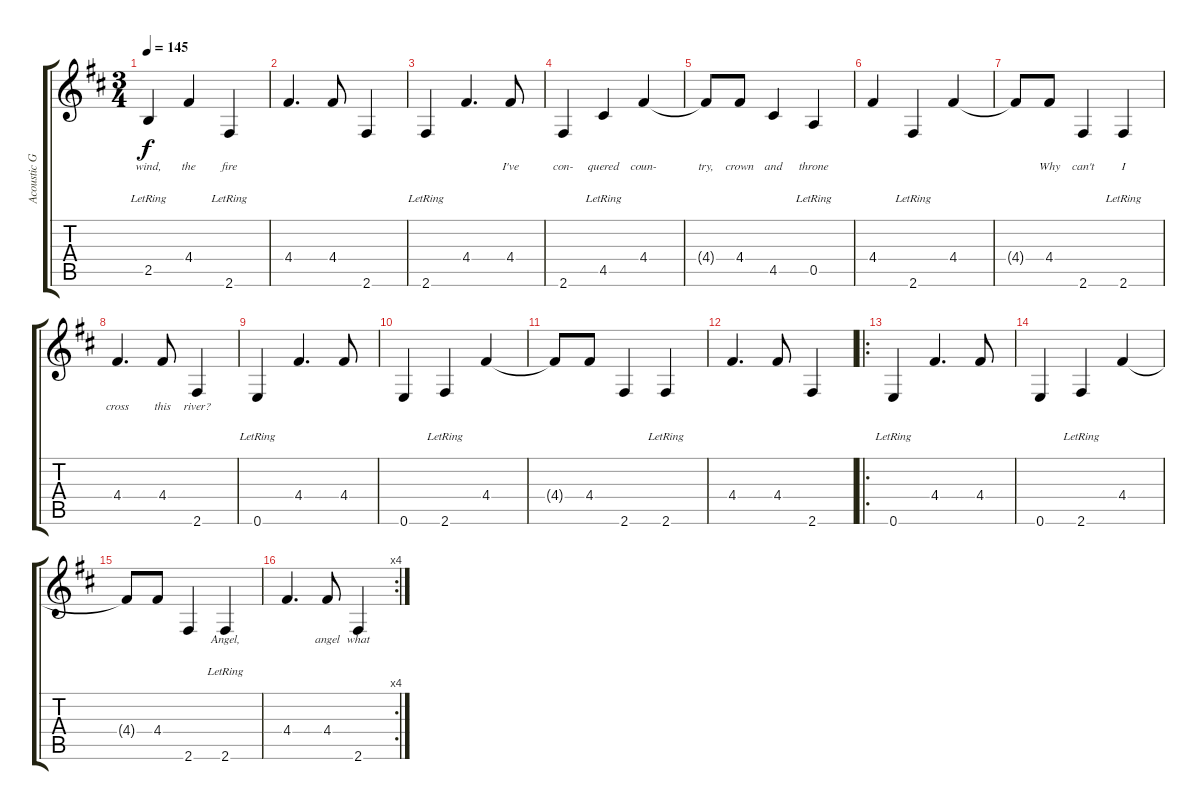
\track ("Acoustic Guitar" "Acoustic G") {instrument acousticguitarsteel}
\staff {score tabs}
\tuning (E4 B3 G3 D3 A2 E2) {hide}
\ts (3 4)
\tempo 145
\clef g2
\ks d
2.5{lr}.4{lyrics (0 "wind,") lyrics (1 "") lyrics (2 "") lyrics (3 "") lyrics (4 "") dy f} 4.4.4{lyrics (0 "the") lyrics (1 "") lyrics (2 "") lyrics (3 "") lyrics (4 "")} 2.6{lr}.4{lyrics (0 "fire") lyrics (1 "") lyrics (2 "") lyrics (3 "") lyrics (4 "")} |
4.4.4{d lyrics (0 "") lyrics (1 "") lyrics (2 "") lyrics (3 "") lyrics (4 "")} 4.4.8{lyrics (0 "") lyrics (1 "") lyrics (2 "") lyrics (3 "") lyrics (4 "")} 2.6.4{lyrics (0 "") lyrics (1 "") lyrics (2 "") lyrics (3 "") lyrics (4 "")} |
2.6{lr}.4{lyrics (0 "") lyrics (1 "") lyrics (2 "") lyrics (3 "") lyrics (4 "")} 4.4.4{d lyrics (0 "") lyrics (1 "") lyrics (2 "") lyrics (3 "") lyrics (4 "")} 4.4.8{lyrics (0 "I've") lyrics (1 "") lyrics (2 "") lyrics (3 "") lyrics (4 "")} |
2.6.4{lyrics (0 "con-") lyrics (1 "") lyrics (2 "") lyrics (3 "") lyrics (4 "")} 4.5{lr}.4{lyrics (0 "quered") lyrics (1 "") lyrics (2 "") lyrics (3 "") lyrics (4 "")} 4.4.4{lyrics (0 "coun-") lyrics (1 "") lyrics (2 "") lyrics (3 "") lyrics (4 "")} |
4.4{t}.8{lyrics (0 "try,") lyrics (1 "") lyrics (2 "") lyrics (3 "") lyrics (4 "")} 4.4.8{lyrics (0 "crown") lyrics (1 "") lyrics (2 "") lyrics (3 "") lyrics (4 "")} 4.5.4{lyrics (0 "and") lyrics (1 "") lyrics (2 "") lyrics (3 "") lyrics (4 "")} 0.5{lr}.4{lyrics (0 "throne") lyrics (1 "") lyrics (2 "") lyrics (3 "") lyrics (4 "")} |
4.4.4{lyrics (0 "") lyrics (1 "") lyrics (2 "") lyrics (3 "") lyrics (4 "")} 2.6{lr}.4{lyrics (0 "") lyrics (1 "") lyrics (2 "") lyrics (3 "") lyrics (4 "")} 4.4.4{lyrics (0 "") lyrics (1 "") lyrics (2 "") lyrics (3 "") lyrics (4 "")} |
4.4{t}.8{lyrics (0 "") lyrics (1 "") lyrics (2 "") lyrics (3 "") lyrics (4 "")} 4.4.8{lyrics (0 "Why") lyrics (1 "") lyrics (2 "") lyrics (3 "") lyrics (4 "")} 2.6.4{lyrics (0 "can't") lyrics (1 "") lyrics (2 "") lyrics (3 "") lyrics (4 "")} 2.6{lr}.4{lyrics (0 "I") lyrics (1 "") lyrics (2 "") lyrics (3 "") lyrics (4 "")} |
4.4.4{d lyrics (0 "cross") lyrics (1 "") lyrics (2 "") lyrics (3 "") lyrics (4 "")} 4.4.8{lyrics (0 "this") lyrics (1 "") lyrics (2 "") lyrics (3 "") lyrics (4 "")} 2.6.4{lyrics (0 "river?") lyrics (1 "") lyrics (2 "") lyrics (3 "") lyrics (4 "")} |
0.6{lr}.4{lyrics (0 "") lyrics (1 "") lyrics (2 "") lyrics (3 "") lyrics (4 "")} 4.4.4{d lyrics (0 "") lyrics (1 "") lyrics (2 "") lyrics (3 "") lyrics (4 "")} 4.4.8{lyrics (0 "") lyrics (1 "") lyrics (2 "") lyrics (3 "") lyrics (4 "")} |
0.6.4{lyrics (0 "") lyrics (1 "") lyrics (2 "") lyrics (3 "") lyrics (4 "")} 2.6{lr}.4{lyrics (0 "") lyrics (1 "") lyrics (2 "") lyrics (3 "") lyrics (4 "")} 4.4.4{lyrics (0 "") lyrics (1 "") lyrics (2 "") lyrics (3 "") lyrics (4 "")} |
4.4{t}.8{lyrics (0 "") lyrics (1 "") lyrics (2 "") lyrics (3 "") lyrics (4 "")} 4.4.8{lyrics (0 "") lyrics (1 "") lyrics (2 "") lyrics (3 "") lyrics (4 "")} 2.6.4{lyrics (0 "") lyrics (1 "") lyrics (2 "") lyrics (3 "") lyrics (4 "")} 2.6{lr}.4{lyrics (0 "") lyrics (1 "") lyrics (2 "") lyrics (3 "") lyrics (4 "")} |
4.4.4{d lyrics (0 "") lyrics (1 "") lyrics (2 "") lyrics (3 "") lyrics (4 "")} 4.4.8{lyrics (0 "") lyrics (1 "") lyrics (2 "") lyrics (3 "") lyrics (4 "")} 2.6.4{lyrics (0 "") lyrics (1 "") lyrics (2 "") lyrics (3 "") lyrics (4 "")} |
\ro
0.6{lr}.4{lyrics (0 "") lyrics (1 "") lyrics (2 "") lyrics (3 "") lyrics (4 "")} 4.4.4{d lyrics (0 "") lyrics (1 "") lyrics (2 "") lyrics (3 "") lyrics (4 "")} 4.4.8{lyrics (0 "") lyrics (1 "") lyrics (2 "") lyrics (3 "") lyrics (4 "")} |
0.6.4{lyrics (0 "") lyrics (1 "") lyrics (2 "") lyrics (3 "") lyrics (4 "")} 2.6{lr}.4{lyrics (0 "") lyrics (1 "") lyrics (2 "") lyrics (3 "") lyrics (4 "")} 4.4.4{lyrics (0 "") lyrics (1 "") lyrics (2 "") lyrics (3 "") lyrics (4 "")} |
4.4{t}.8{lyrics (0 "") lyrics (1 "") lyrics (2 "") lyrics (3 "") lyrics (4 "")} 4.4.8{lyrics (0 "") lyrics (1 "") lyrics (2 "") lyrics (3 "") lyrics (4 "")} 2.6.4{lyrics (0 "") lyrics (1 "") lyrics (2 "") lyrics (3 "") lyrics (4 "")} 2.6{lr}.4{lyrics (0 "Angel,") lyrics (1 "") lyrics (2 "") lyrics (3 "") lyrics (4 "")} |
\rc 4
4.4.4{d lyrics (0 "") lyrics (1 "") lyrics (2 "") lyrics (3 "") lyrics (4 "")} 4.4.8{lyrics (0 "angel") lyrics (1 "") lyrics (2 "") lyrics (3 "") lyrics (4 "")} 2.6.4{lyrics (0 "what") lyrics (1 "") lyrics (2 "") lyrics (3 "") lyrics (4 "")}
